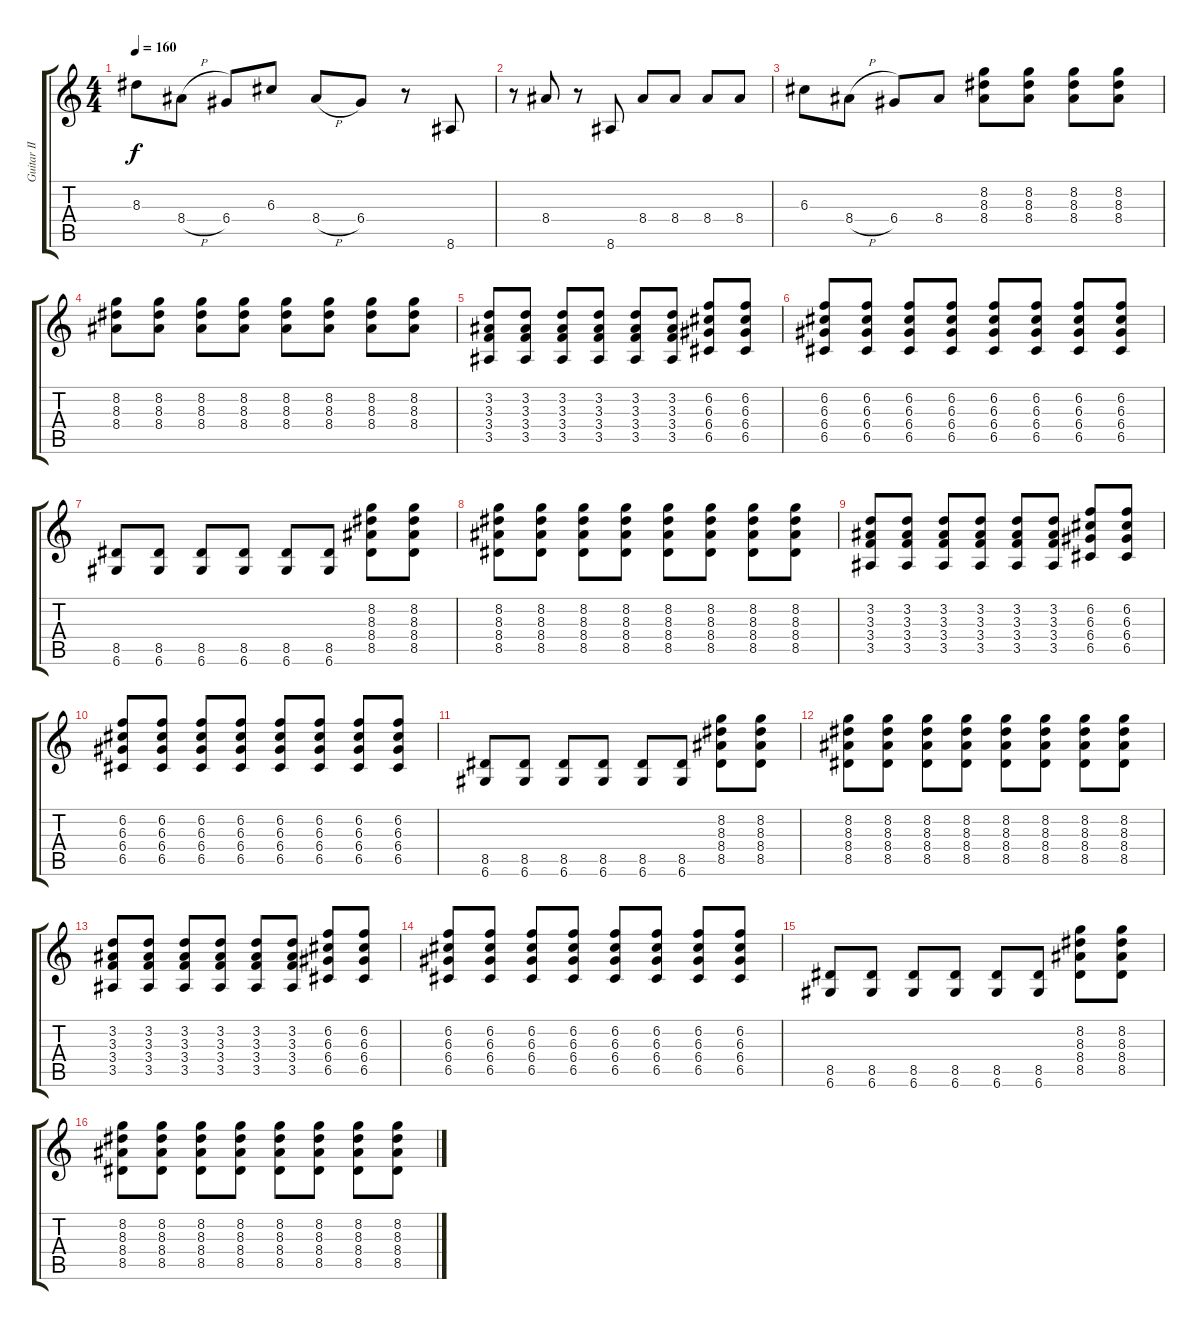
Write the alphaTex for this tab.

\track ("Guitar II" "Guitar II") {instrument distortionguitar}
\staff {score tabs}
\tuning (D4 B3 G3 D3 G2 D2) {hide}
\ts (4 4)
\tempo 160
\clef g2
\ks c
8.3.8{dy f} 8.4{h}.8 6.4.8 6.3.8 8.4{h}.8 6.4.8 r.8 8.6.8 |
r.8 8.4.8 r.8 8.6.8 8.4.8 8.4.8 8.4.8 8.4.8 |
6.3.8 8.4{h}.8 6.4.8 8.4.8 (8.2 8.3 8.4).8 (8.2 8.3 8.4).8 (8.2 8.3 8.4).8 (8.2 8.3 8.4).8 |
(8.2 8.3 8.4).8 (8.2 8.3 8.4).8 (8.2 8.3 8.4).8 (8.2 8.3 8.4).8 (8.2 8.3 8.4).8 (8.2 8.3 8.4).8 (8.2 8.3 8.4).8 (8.2 8.3 8.4).8 |
(3.2 3.3 3.4 3.5).8 (3.2 3.3 3.4 3.5).8 (3.2 3.3 3.4 3.5).8 (3.2 3.3 3.4 3.5).8 (3.2 3.3 3.4 3.5).8 (3.2 3.3 3.4 3.5).8 (6.2 6.3 6.4 6.5).8 (6.2 6.3 6.4 6.5).8 |
(6.2 6.3 6.4 6.5).8 (6.2 6.3 6.4 6.5).8 (6.2 6.3 6.4 6.5).8 (6.2 6.3 6.4 6.5).8 (6.2 6.3 6.4 6.5).8 (6.2 6.3 6.4 6.5).8 (6.2 6.3 6.4 6.5).8 (6.2 6.3 6.4 6.5).8 |
(8.5 6.6).8 (8.5 6.6).8 (8.5 6.6).8 (8.5 6.6).8 (8.5 6.6).8 (8.5 6.6).8 (8.2 8.3 8.4 8.5).8 (8.2 8.3 8.4 8.5).8 |
(8.2 8.3 8.4 8.5).8 (8.2 8.3 8.4 8.5).8 (8.2 8.3 8.4 8.5).8 (8.2 8.3 8.4 8.5).8 (8.2 8.3 8.4 8.5).8 (8.2 8.3 8.4 8.5).8 (8.2 8.3 8.4 8.5).8 (8.2 8.3 8.4 8.5).8 |
(3.2 3.3 3.4 3.5).8 (3.2 3.3 3.4 3.5).8 (3.2 3.3 3.4 3.5).8 (3.2 3.3 3.4 3.5).8 (3.2 3.3 3.4 3.5).8 (3.2 3.3 3.4 3.5).8 (6.2 6.3 6.4 6.5).8 (6.2 6.3 6.4 6.5).8 |
(6.2 6.3 6.4 6.5).8 (6.2 6.3 6.4 6.5).8 (6.2 6.3 6.4 6.5).8 (6.2 6.3 6.4 6.5).8 (6.2 6.3 6.4 6.5).8 (6.2 6.3 6.4 6.5).8 (6.2 6.3 6.4 6.5).8 (6.2 6.3 6.4 6.5).8 |
(8.5 6.6).8 (8.5 6.6).8 (8.5 6.6).8 (8.5 6.6).8 (8.5 6.6).8 (8.5 6.6).8 (8.2 8.3 8.4 8.5).8 (8.2 8.3 8.4 8.5).8 |
(8.2 8.3 8.4 8.5).8 (8.2 8.3 8.4 8.5).8 (8.2 8.3 8.4 8.5).8 (8.2 8.3 8.4 8.5).8 (8.2 8.3 8.4 8.5).8 (8.2 8.3 8.4 8.5).8 (8.2 8.3 8.4 8.5).8 (8.2 8.3 8.4 8.5).8 |
(3.2 3.3 3.4 3.5).8 (3.2 3.3 3.4 3.5).8 (3.2 3.3 3.4 3.5).8 (3.2 3.3 3.4 3.5).8 (3.2 3.3 3.4 3.5).8 (3.2 3.3 3.4 3.5).8 (6.2 6.3 6.4 6.5).8 (6.2 6.3 6.4 6.5).8 |
(6.2 6.3 6.4 6.5).8 (6.2 6.3 6.4 6.5).8 (6.2 6.3 6.4 6.5).8 (6.2 6.3 6.4 6.5).8 (6.2 6.3 6.4 6.5).8 (6.2 6.3 6.4 6.5).8 (6.2 6.3 6.4 6.5).8 (6.2 6.3 6.4 6.5).8 |
(8.5 6.6).8 (8.5 6.6).8 (8.5 6.6).8 (8.5 6.6).8 (8.5 6.6).8 (8.5 6.6).8 (8.2 8.3 8.4 8.5).8 (8.2 8.3 8.4 8.5).8 |
(8.2 8.3 8.4 8.5).8 (8.2 8.3 8.4 8.5).8 (8.2 8.3 8.4 8.5).8 (8.2 8.3 8.4 8.5).8 (8.2 8.3 8.4 8.5).8 (8.2 8.3 8.4 8.5).8 (8.2 8.3 8.4 8.5).8 (8.2 8.3 8.4 8.5).8
